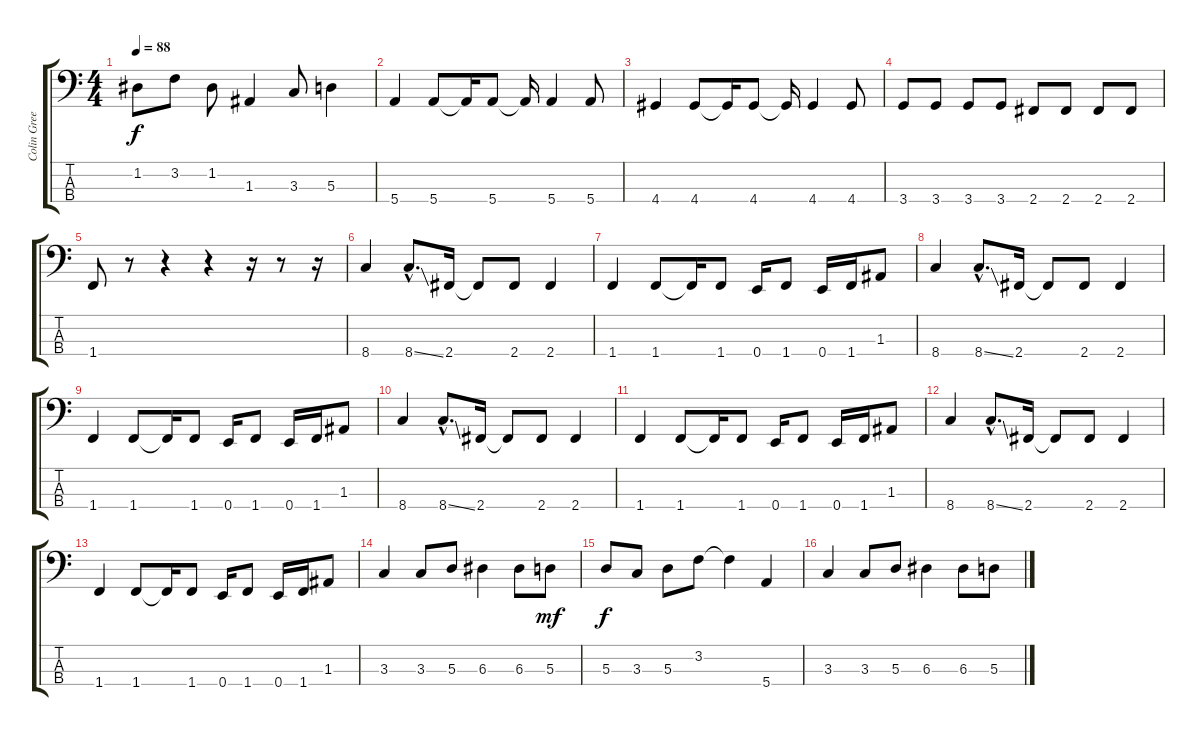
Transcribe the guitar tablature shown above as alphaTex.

\track ("Colin Greenwood" "Colin Gree") {instrument electricbassfinger}
\staff {score tabs}
\tuning (G2 D2 A1 E1) {hide}
\ts (4 4)
\tempo 88
\clef f4
\ks c
1.2.8{dy f} 3.2.8 1.2.8 1.3.4 3.3.8 5.3.4 |
5.4.4 5.4.8 5.4{t}.16 5.4.8 5.4{t}.16 5.4.4 5.4.8 |
4.4.4 4.4.8 4.4{t}.16 4.4.8 4.4{t}.16 4.4.4 4.4.8 |
3.4.8 3.4.8 3.4.8 3.4.8 2.4.8 2.4.8 2.4.8 2.4.8 |
1.4.8 r.8 r.4 r.4 r.16 r.8 r.16 |
8.4.4 8.4{ss hac}.8{d} 2.4.16 2.4{t}.8 2.4.8 2.4.4 |
1.4.4 1.4.8 1.4{t}.16 1.4.8 0.4.16 1.4.8 0.4.16 1.4.16 1.3.8 |
8.4.4 8.4{ss hac}.8{d} 2.4.16 2.4{t}.8 2.4.8 2.4.4 |
1.4.4 1.4.8 1.4{t}.16 1.4.8 0.4.16 1.4.8 0.4.16 1.4.16 1.3.8 |
8.4.4 8.4{ss hac}.8{d} 2.4.16 2.4{t}.8 2.4.8 2.4.4 |
1.4.4 1.4.8 1.4{t}.16 1.4.8 0.4.16 1.4.8 0.4.16 1.4.16 1.3.8 |
8.4.4 8.4{ss hac}.8{d} 2.4.16 2.4{t}.8 2.4.8 2.4.4 |
1.4.4 1.4.8 1.4{t}.16 1.4.8 0.4.16 1.4.8 0.4.16 1.4.16 1.3.8 |
3.3.4 3.3.8 5.3.8 6.3.4 6.3.8 5.3.8{dy mf} |
5.3.8{dy f} 3.3.8 5.3.8 3.2.8 3.2{t}.4 5.4.4 |
3.3.4 3.3.8 5.3.8 6.3.4 6.3.8 5.3.8
